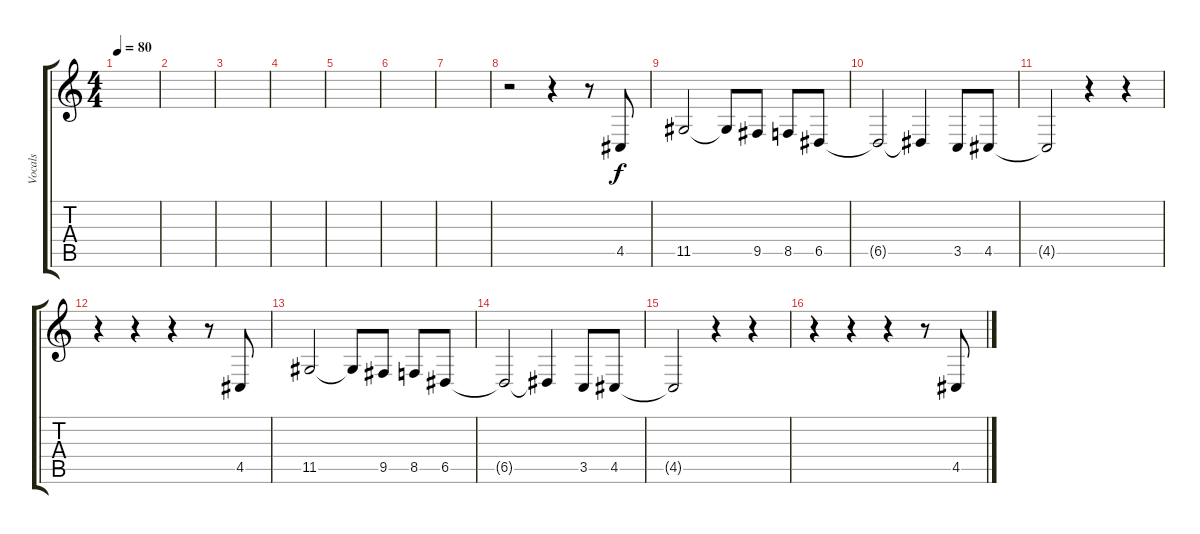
\track ("Vocals" "Vocals") {instrument tenorsax}
\staff {score tabs}
\tuning (E4 B3 G3 D3 A2 E2) {hide}
\ts (4 4)
\tempo 80
\clef g2
\ks c
|
|
|
|
|
|
|
r.2 r.4 r.8 4.5.8 |
11.5.2 11.5{t}.8 9.5.8 8.5.8 6.5.8 |
6.5{t}.2 6.5{t}.4 3.5.8 4.5.8 |
4.5{t}.2 r.4 r.4 |
r.4 r.4 r.4 r.8 4.5.8 |
11.5.2 11.5{t}.8 9.5.8 8.5.8 6.5.8 |
6.5{t}.2 6.5{t}.4 3.5.8 4.5.8 |
4.5{t}.2 r.4 r.4 |
r.4 r.4 r.4 r.8 4.5.8
